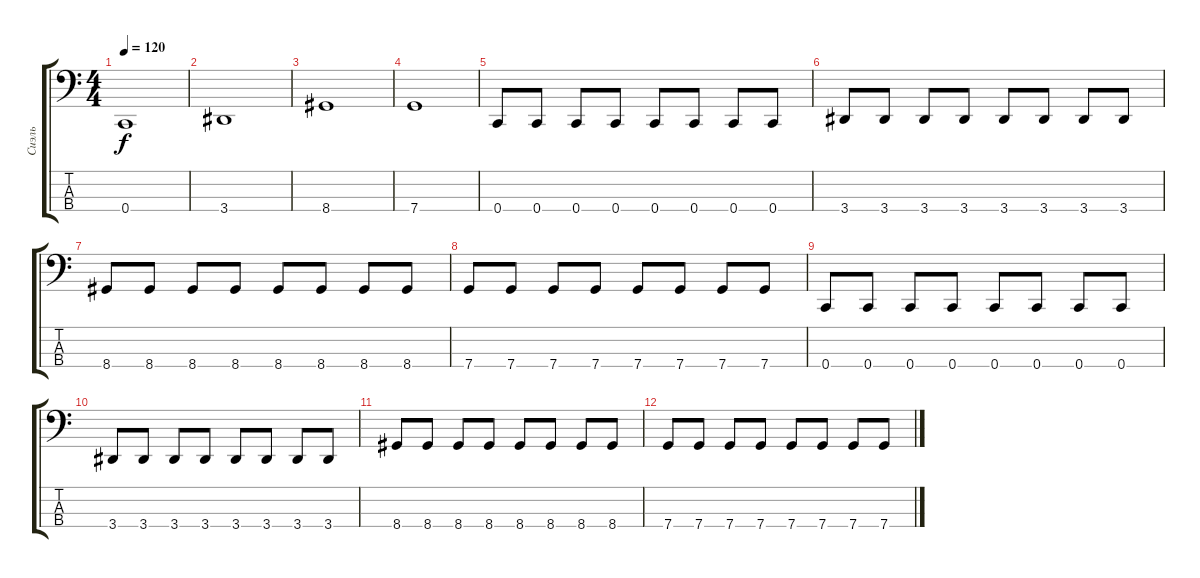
\track ("Сиэль" "Сиэль") {instrument electricbassfinger}
\staff {score tabs}
\tuning (F2 C2 G1 C1) {hide}
\ts (4 4)
\tempo 120
\clef f4
\ks c
0.4.1{dy f} |
3.4.1 |
8.4.1 |
7.4.1 |
0.4.8 0.4.8 0.4.8 0.4.8 0.4.8 0.4.8 0.4.8 0.4.8 |
3.4.8 3.4.8 3.4.8 3.4.8 3.4.8 3.4.8 3.4.8 3.4.8 |
8.4.8 8.4.8 8.4.8 8.4.8 8.4.8 8.4.8 8.4.8 8.4.8 |
7.4.8 7.4.8 7.4.8 7.4.8 7.4.8 7.4.8 7.4.8 7.4.8 |
0.4.8 0.4.8 0.4.8 0.4.8 0.4.8 0.4.8 0.4.8 0.4.8 |
3.4.8 3.4.8 3.4.8 3.4.8 3.4.8 3.4.8 3.4.8 3.4.8 |
8.4.8 8.4.8 8.4.8 8.4.8 8.4.8 8.4.8 8.4.8 8.4.8 |
7.4.8 7.4.8 7.4.8 7.4.8 7.4.8 7.4.8 7.4.8 7.4.8
